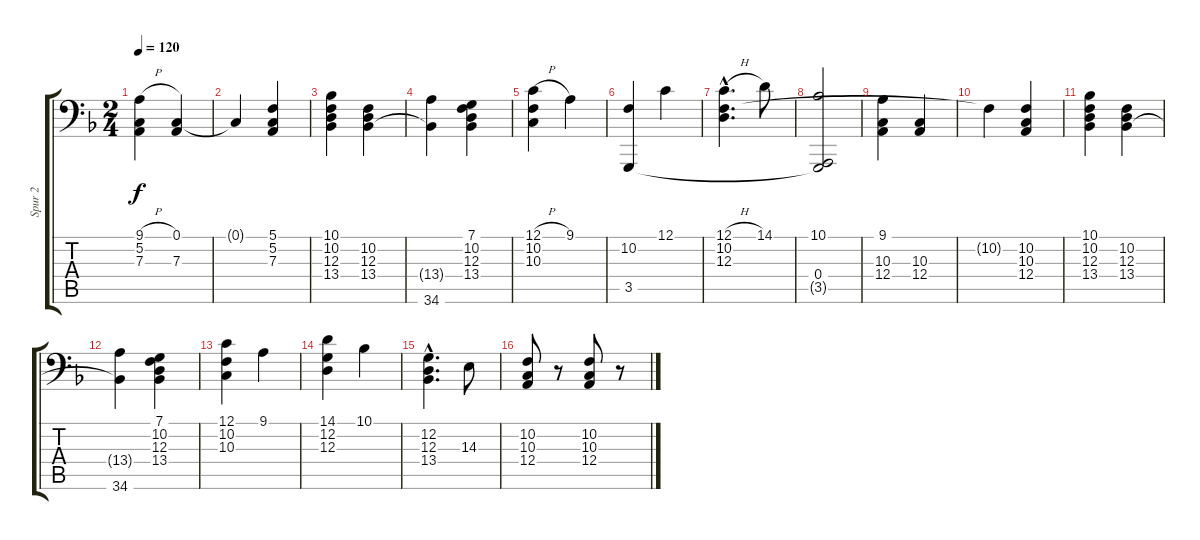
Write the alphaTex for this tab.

\track ("Spur 2" "Spur 2") {instrument acousticgrandpiano}
\staff {score tabs}
\tuning (C3 G2 D2 A1 E1 B0) {hide}
\ts (2 4)
\tempo 120
\clef f4
\ks f
(9.1{h} 5.2 7.3).4{dy f instrument acousticgrandpiano} (0.1 7.3).4 |
0.1{t}.4 (5.1 5.2 7.3).4 |
(10.1 10.2 12.3 13.4).4 (10.2 12.3 13.4).4 |
(13.4{t} 34.6).4 (7.1 10.2 12.3 13.4).4 |
(12.1{h} 10.2 10.3).4 9.1.4 |
(10.2 3.5).4 12.1.4 |
(12.1{h hac} 10.2 12.3).4{d} 14.1.8 |
(10.1 0.4 3.5{t}).2 |
(9.1 10.3 12.4).4 (10.3 12.4).4 |
10.2{t}.4 (10.2 10.3 12.4).4 |
(10.1 10.2 12.3 13.4).4 (10.2 12.3 13.4).4 |
(13.4{t} 34.6).4 (7.1 10.2 12.3 13.4).4 |
(12.1 10.2 10.3).4 9.1.4 |
(14.1 12.2 12.3).4 10.1.4 |
(12.2{hac} 12.3 13.4).4{d} 14.3.8 |
(10.2 10.3 12.4).8 r.8 (10.2 10.3 12.4).8 r.8
